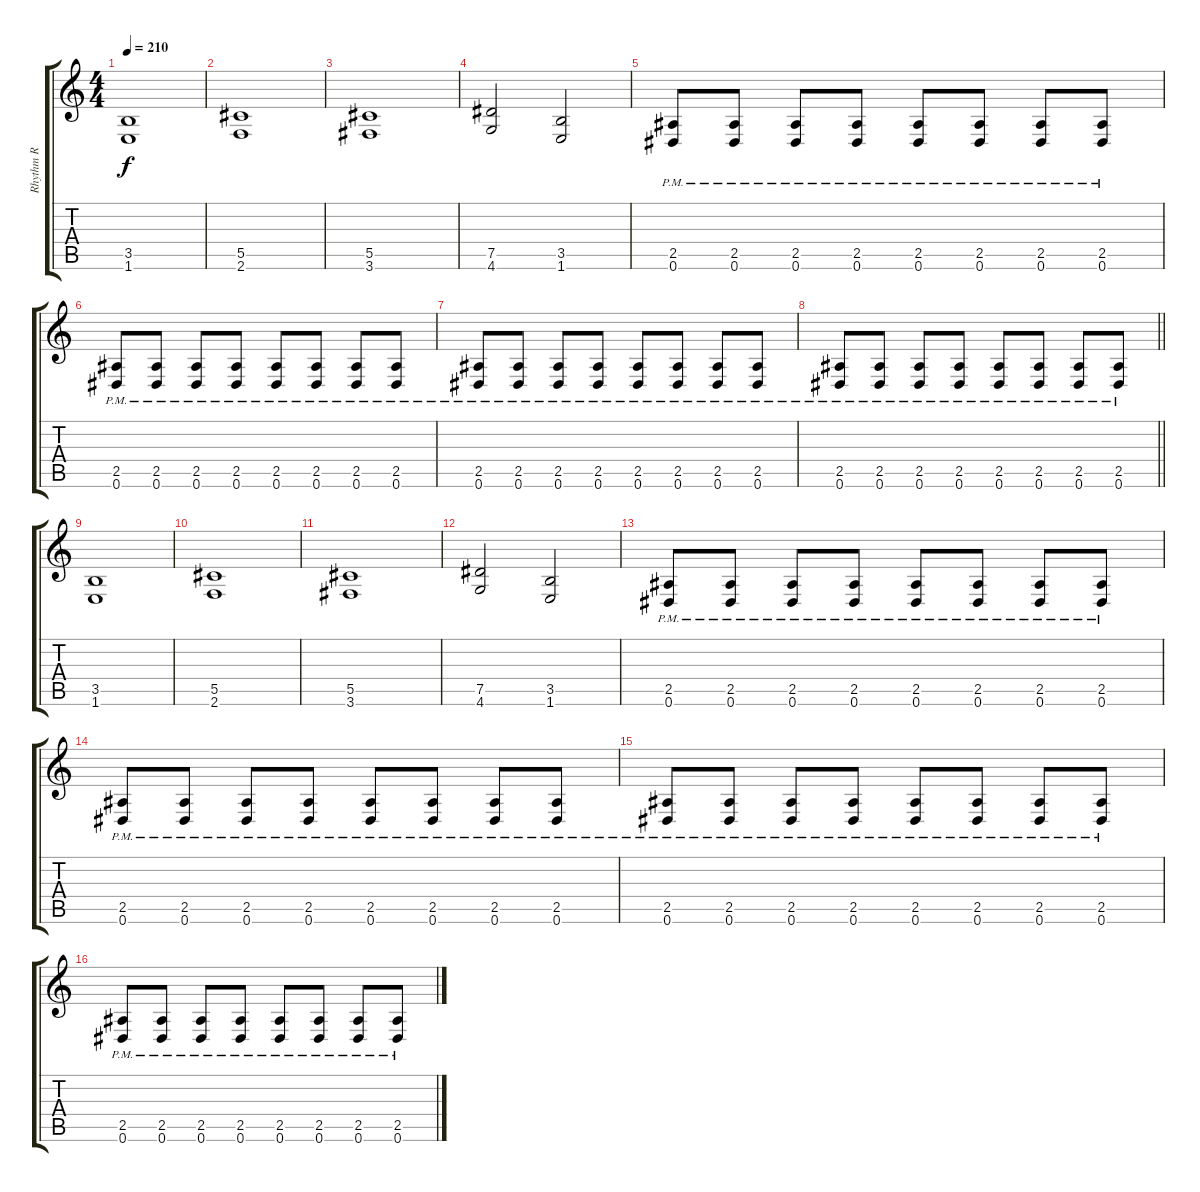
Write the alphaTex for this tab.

\track ("Rhythm R" "Rhythm R") {instrument overdrivenguitar}
\staff {score tabs}
\tuning (Eb4 Bb3 Gb3 Db3 Ab2 Eb2) {hide}
\ts (4 4)
\tempo 210
\clef g2
\ks c
(3.5 1.6).1{dy f} |
(5.5 2.6).1 |
(5.5 3.6).1 |
(7.5 4.6).2 (3.5 1.6).2 |
(2.5{pm} 0.6{pm}).8 (2.5{pm} 0.6{pm}).8 (2.5{pm} 0.6{pm}).8 (2.5{pm} 0.6{pm}).8 (2.5{pm} 0.6{pm}).8 (2.5{pm} 0.6{pm}).8 (2.5{pm} 0.6{pm}).8 (2.5{pm} 0.6{pm}).8 |
(2.5{pm} 0.6{pm}).8 (2.5{pm} 0.6{pm}).8 (2.5{pm} 0.6{pm}).8 (2.5{pm} 0.6{pm}).8 (2.5{pm} 0.6{pm}).8 (2.5{pm} 0.6{pm}).8 (2.5{pm} 0.6{pm}).8 (2.5{pm} 0.6{pm}).8 |
(2.5{pm} 0.6{pm}).8 (2.5{pm} 0.6{pm}).8 (2.5{pm} 0.6{pm}).8 (2.5{pm} 0.6{pm}).8 (2.5{pm} 0.6{pm}).8 (2.5{pm} 0.6{pm}).8 (2.5{pm} 0.6{pm}).8 (2.5{pm} 0.6{pm}).8 |
\barLineRight lightlight
(2.5{pm} 0.6{pm}).8 (2.5{pm} 0.6{pm}).8 (2.5{pm} 0.6{pm}).8 (2.5{pm} 0.6{pm}).8 (2.5{pm} 0.6{pm}).8 (2.5{pm} 0.6{pm}).8 (2.5{pm} 0.6{pm}).8 (2.5{pm} 0.6{pm}).8 |
(3.5 1.6).1 |
(5.5 2.6).1 |
(5.5 3.6).1 |
(7.5 4.6).2 (3.5 1.6).2 |
(2.5{pm} 0.6{pm}).8 (2.5{pm} 0.6{pm}).8 (2.5{pm} 0.6{pm}).8 (2.5{pm} 0.6{pm}).8 (2.5{pm} 0.6{pm}).8 (2.5{pm} 0.6{pm}).8 (2.5{pm} 0.6{pm}).8 (2.5{pm} 0.6{pm}).8 |
(2.5{pm} 0.6{pm}).8 (2.5{pm} 0.6{pm}).8 (2.5{pm} 0.6{pm}).8 (2.5{pm} 0.6{pm}).8 (2.5{pm} 0.6{pm}).8 (2.5{pm} 0.6{pm}).8 (2.5{pm} 0.6{pm}).8 (2.5{pm} 0.6{pm}).8 |
(2.5{pm} 0.6{pm}).8 (2.5{pm} 0.6{pm}).8 (2.5{pm} 0.6{pm}).8 (2.5{pm} 0.6{pm}).8 (2.5{pm} 0.6{pm}).8 (2.5{pm} 0.6{pm}).8 (2.5{pm} 0.6{pm}).8 (2.5{pm} 0.6{pm}).8 |
(2.5{pm} 0.6{pm}).8 (2.5{pm} 0.6{pm}).8 (2.5{pm} 0.6{pm}).8 (2.5{pm} 0.6{pm}).8 (2.5{pm} 0.6{pm}).8 (2.5{pm} 0.6{pm}).8 (2.5{pm} 0.6{pm}).8 (2.5{pm} 0.6{pm}).8
